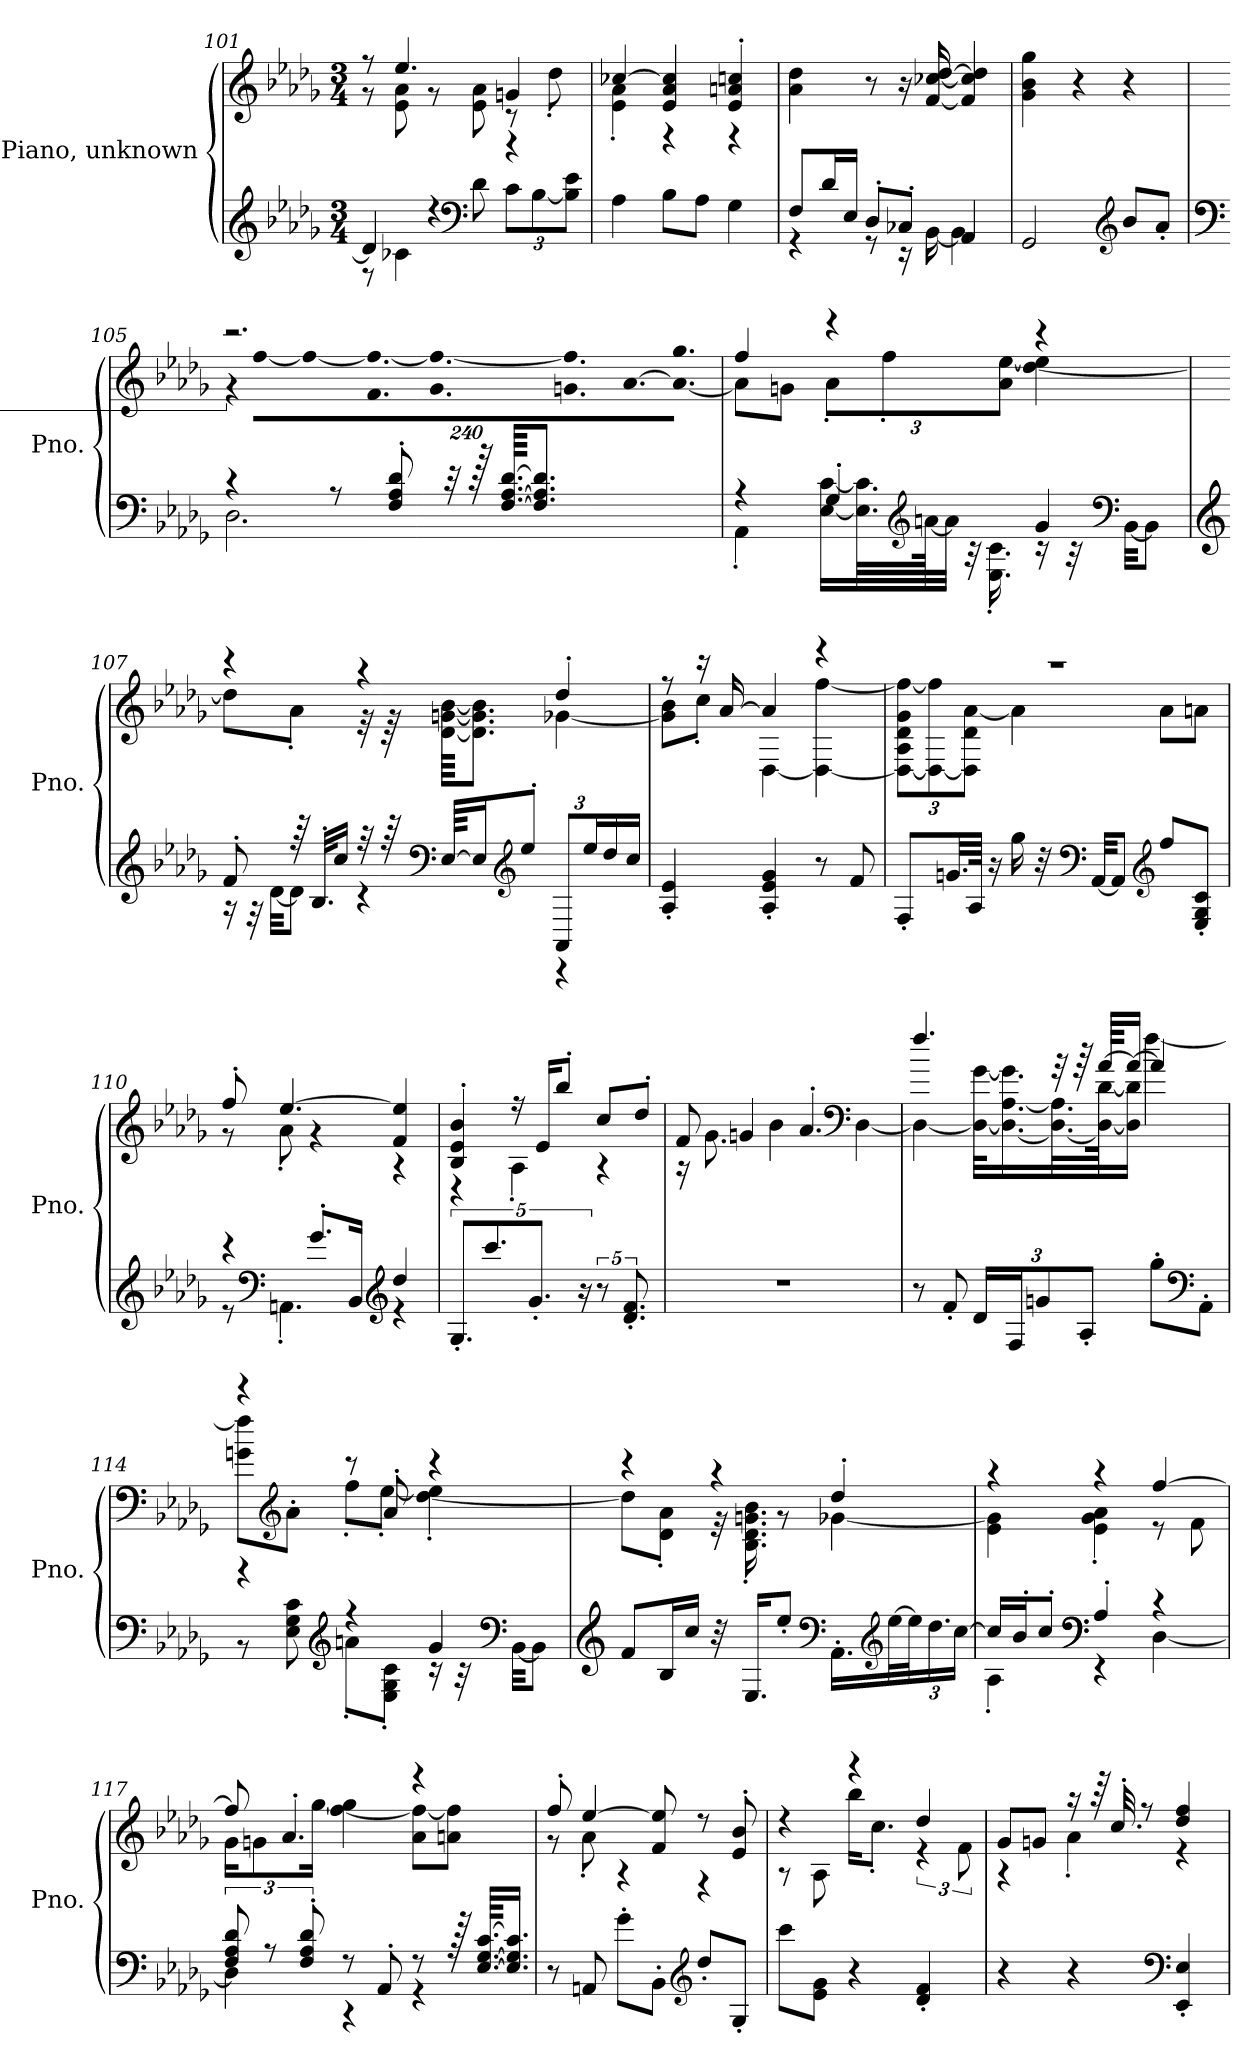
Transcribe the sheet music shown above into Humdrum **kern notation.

**kern	**kern
*part1	*part1
*staff2	*staff1
*I"Piano, unknown	*
*I'Pno.	*
*clefG2	*clefG2
*k[b-e-a-d-g-]	*k[b-e-a-d-g-]
*M3/4	*M3/4
=101	=101
*^	*^
4d-/]	8r	8r	8r
.	4c-X\	4.ee-/	8e-\ 8a-\
4r	.	.	8r
*clefF4	*	*	*
.	8d-\	.	8e-\ 8a-\
*	*Xbrackettup	*	*
4r	12c-\L	4gn/	8r
.	[12B-\	.	.
.	.	.	8dd-'\
.	12B-\] 12e-\J	.	.
*v	*v	*	*
=102	=102	=102
4A-\	[4cc-X/	4e-\' 4a-\'
8B-\L	4e-/ 4a-/ 4cc-/]	4r
8A-\J	.	.
4G-\	4e-/' 4an/' 4ccn/'	4r
*	*v	*v
!!LO:LB:g=z
=103	=103
*^	*
8F/L	4r	4a-\ 4dd-\
16d-/L	.	.
16E-/JJ	.	.
8D-'/L	8r	8r
8C-X'/J	16r	16r
.	[16BB-\	[16f/ [16cc-X/ [16dd-/
4AA-/	4BB-\]	4f/] 4cc-/] 4dd-/]
*v	*v	*
=104	=104
2GG-/	4g-\ 4b-\ 4gg-\
.	4r
*clefG2	*
8b-/L	4r
8a-'/J	.
=105	=105
*clefF4	*
*^	*^
!	!	!	!LO:N:vis=32.
4r	2.D-\	2.r	1920%103r
!	!	!	!LO:N:vis=8
.	.	.	[960%137ff\L
!	!	!	!LO:N:vis=64
.	.	.	960%17ff\KKL_
!	!	!	!LO:N:vis=16.
.	.	.	960%103f\ 960%103ff\_
8r	.	.	.
!	!	!	!LO:N:vis=16.
.	.	.	960%103g-\ 960%103ff\_
8F/' 8A-/' 8d-/'	.	.	.
!	!	!	!LO:N:vis=16.
.	.	.	960%103gn\ 960%103ff\]
32r	.	.	.
128r	.	.	.
!	!	!	!LO:N:vis=16.
.	.	.	[960%103a-\
[64.F/ [64.A-/ [64.d-/KKKL	.	.	.
8.F/] 8.A-/] 8.d-/]J	.	.	.
!	!	!	!LO:N:vis=16.
.	.	.	960%103a-\_ 960%103gg-\JJ
1920ryy	1920ryy	1920ryy	.
!!LO:PB:g=z	!!
=106	=106	=106	=106
4r	4AA-'\	4ff/	8a-\L]
.	.	.	8gn\J
*	*	*	*Xbrackettup
4G-'/	[16E-\ [16c\LL	4r	12a-'\L
.	64.E-\] 64.c\]LL	.	.
.	.	.	12ff'\
*clefG2	*	*	*
.	[128an\JK	.	.
.	32a\JJJ]	.	.
.	32r	.	.
.	16.E-\' 16.c\'	.	.
.	.	.	12a-\ [12ee-\J
4g-/	16r	4r	[4dd-\ 4ee-\]
.	32r	.	.
*clefF4	*	*	*
.	[32BB-\KKL	.	.
.	8BB-\J]	.	.
=107	=107	=107	=107
*clefG2	*	*	*
8f'/	16r	4r	8dd-\L]
.	32r	.	.
.	[32d-\KKL	.	.
64r	8d-\J]	.	8a-'\J
32.B-'/KLL	.	.	.
16cc/JJ	.	.	.
32r	4r	4r	32r
64r	.	.	64r
*clefF4	*	*	*
[64E-/KKLL	.	.	[64d-\ [64gn\ [64b-\KKKL
16E-/J]	.	.	8.d-\] 8.g\] 8.b-\]J
*clefG2	*	*	*
8ee-'/J	.	.	.
12AA-/L	4r	4dd-'/	[4g-X\
24ee-/L	.	.	.
16dd-/	.	.	.
16cc/JJ	.	.	.
*v	*v	*	*
!!LO:LB:g=z	!!
=108	=108	=108
4A-/' 4e-/'	8r	8g-\] 8b-\L
.	16r	8cc'\J
.	[16a-/	.
4A-/' 4e-/' 4g-/'	4a-/]	[4D-\
8r	4r	4D-\_ [4ff\
8f/	.	.
=109	=109	=109
8F'/L	2.r	12D-\_ 12A-\ 12d-\ 12g-\ 12ff\_L
.	.	12D-\_ 12ff\]
32.gn/LL	.	.
.	.	12D-\] 12d-\ [12a-\J
64A-/JJJk	.	.
16r	.	.
16gg-\	.	4a-\]
32r	.	.
*clefF4	*	*
[32AA-/KKL	.	.
8AA-/J]	.	.
*clefG2	*	*
8ff/L	.	8a-\L
8E-/' 8G-/' 8c/'J	.	8an\J
=110	=110	=110
*^	*	*
4r	8r	8ff'/	8r
*clefF4	*	*	*
.	4.AAn'\	[4.ee-/	8a-'\
8.g-'/L	.	.	4r
16BB-/Jk	.	.	.
*clefG2	*	*	*
4dd-/	4r	4f/ 4ee-/]	4r
*v	*v	*	*
!!LO:LB:g=z	!!
=111	=111	=111
*brackettup	*	*
10.G-'/L	4B-/' 4e-/' 4b-/'	4r
10.ccc/	.	.
.	16r	4A-'\
10.g-'/J	.	.
.	16e-/KL	.
.	8bb-'/J	.
20r	.	.
10r	8cc/L	4r
10.d-/' 10.f/'	.	.
.	8dd-'/J	.
=112	=112	=112
2.r	8f/	16r
.	.	8.g-\
.	4gn/	.
.	.	4b-\
.	4.a-'/	.
*	*clefF4	*
.	.	[4D-\
=113	=113	=113
8r	4.ff/	4D-\_
8f'/	.	.
*Xbrackettup	*	*
24d-/LL	.	32D-\_ [32g-\KLL
.	.	16.D-\_ [16.A-\ 16.g-\]
24F/J	.	.
12gn/	.	.
.	32r	32.D-\_ 32.A-\]L
.	64r	.
12A-'/J	.	.
.	[64a-/KKLL	64D-\_ [64d-\JK
.	16a-/JJ_	16D-\] 16d-\]JJ
8gg-'\L	4a-/]	[4ff\
*clefF4	*	*
8AA-'\J	.	.
!!LO:LB:g=z	!!
=114	=114	=114
*^	*	*
4r	8r	4r	8gn\ 8ff\]L
*	*	*clefG2	*
.	8E-\ 8G-\ 8c\	.	8a-'\J
*clefG2	*	*	*
4r	8an'\L	8r	8ff'\L
.	8E-\' 8G-\' 8c\'J	8a-'/	[8ee-'\J
4g-/	16r	4r	[4dd-\' 4ee-\]'
.	32r	.	.
*clefF4	*	*	*
.	[32BB-\KKL	.	.
.	8BB-\J]	.	.
*v	*v	*	*
=115	=115	=115
*clefG2	*	*
8f/L	4r	8dd-\L]
16B-/L	.	8d-\' 8a-\'J
16cc/JJ	.	.
32r	4r	32r
16.E-/KL	.	16.B-\' 16.d-\' 16.gn\' 16.b-\'
8ee-'/J	.	8r
*clefF4	*	*
16.AA-'\LL	4dd-'/	[4g-X\
*clefG2	*	*
[32ee-\L	.	.
48ee-\J]	.	.
24.dd-\	.	.
[24cc\JJ	.	.
!!LO:LB:g=z	!!
=116	=116	=116
*^	*	*
16cc/LL]	4A-'\	4r	4e-\ 4g-\]
16b-'/J	.	.	.
8cc'/J	.	.	.
*clefF4	*	*	*
4A-'/	4r	4r	4e-\' 4g-\' 4a-\'
4r	[4D-\	[4ff/	8r
.	.	.	8f\
=117	=117	=117	=117
*brackettup	*	*	*
12F/ 12A-/ 12d-/	4D-\]	8ff/]	16g-\KL
.	.	.	8gn\
12r	.	.	.
.	.	4.a-'/	.
12F/' 12A-/' 12d-/'	.	.	.
.	.	.	[16gg-\Jk
8r	4r	.	[4ff\ 4gg-\]
8AA-'/	.	.	.
8r	4r	4r	8a-\ 8ff\_L
128r	.	.	8an\ 8ff\]J
[64.E-/ [64.G-/ [64.c/KKLL	.	.	.
16.E-/] 16.G-/] 16.c/]JJ	.	.	.
*v	*v	*	*
=118	=118	=118
8r	8ff'/	8r
8AAn/	[4ee-/	8a-'\
8g-'\L	.	4r
8BB-'\J	8f/ 8ee-/]	.
*clefG2	*	*
8dd-'/L	8r	4r
8G-'/J	8e-/' 8b-/'	.
=119	=119	=119
8ccc\L	4r	8r
8e-\ 8g-\J	.	8A-\
4r	4r	16bb-\KL
.	.	8.cc'\J
*	*	*brackettup
4d-/' 4f/'	4dd-/	6r
.	.	12f\
!!LO:LB:g=z	!!
=120	=120	=120
4r	8g-/L	4r
.	8gn/J	.
4r	16r	4a-'\
.	64r	.
.	32.cc'/	.
.	8r	.
*clefF4	*	*
4EE-/' 4E-/'	4dd-/ 4ff/	4r
*	*v	*v
=	=
*-	*-
